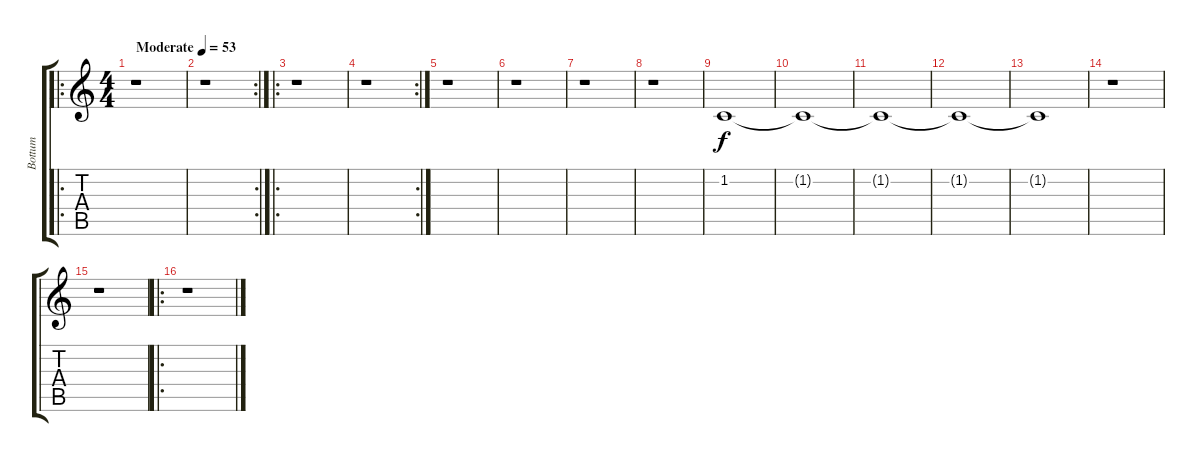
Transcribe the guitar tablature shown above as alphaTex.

\track ("Bottum" "Bottum") {instrument stringensemble1}
\staff {score tabs}
\tuning (E4 B3 G3 D3 A2 E2) {hide}
\ro
\ts (4 4)
\tempo (53 "Moderate")
\clef g2
\ks c
r.1{dy f instrument stringensemble1} |
\rc 2
r.1 |
\ro
r.1 |
\rc 2
r.1 |
r.1 |
r.1 |
r.1 |
r.1 |
1.2.1 |
1.2{t}.1 |
1.2{t}.1 |
1.2{t}.1 |
1.2{t}.1{volume 0} |
r.1 |
r.1 |
\ro
r.1
